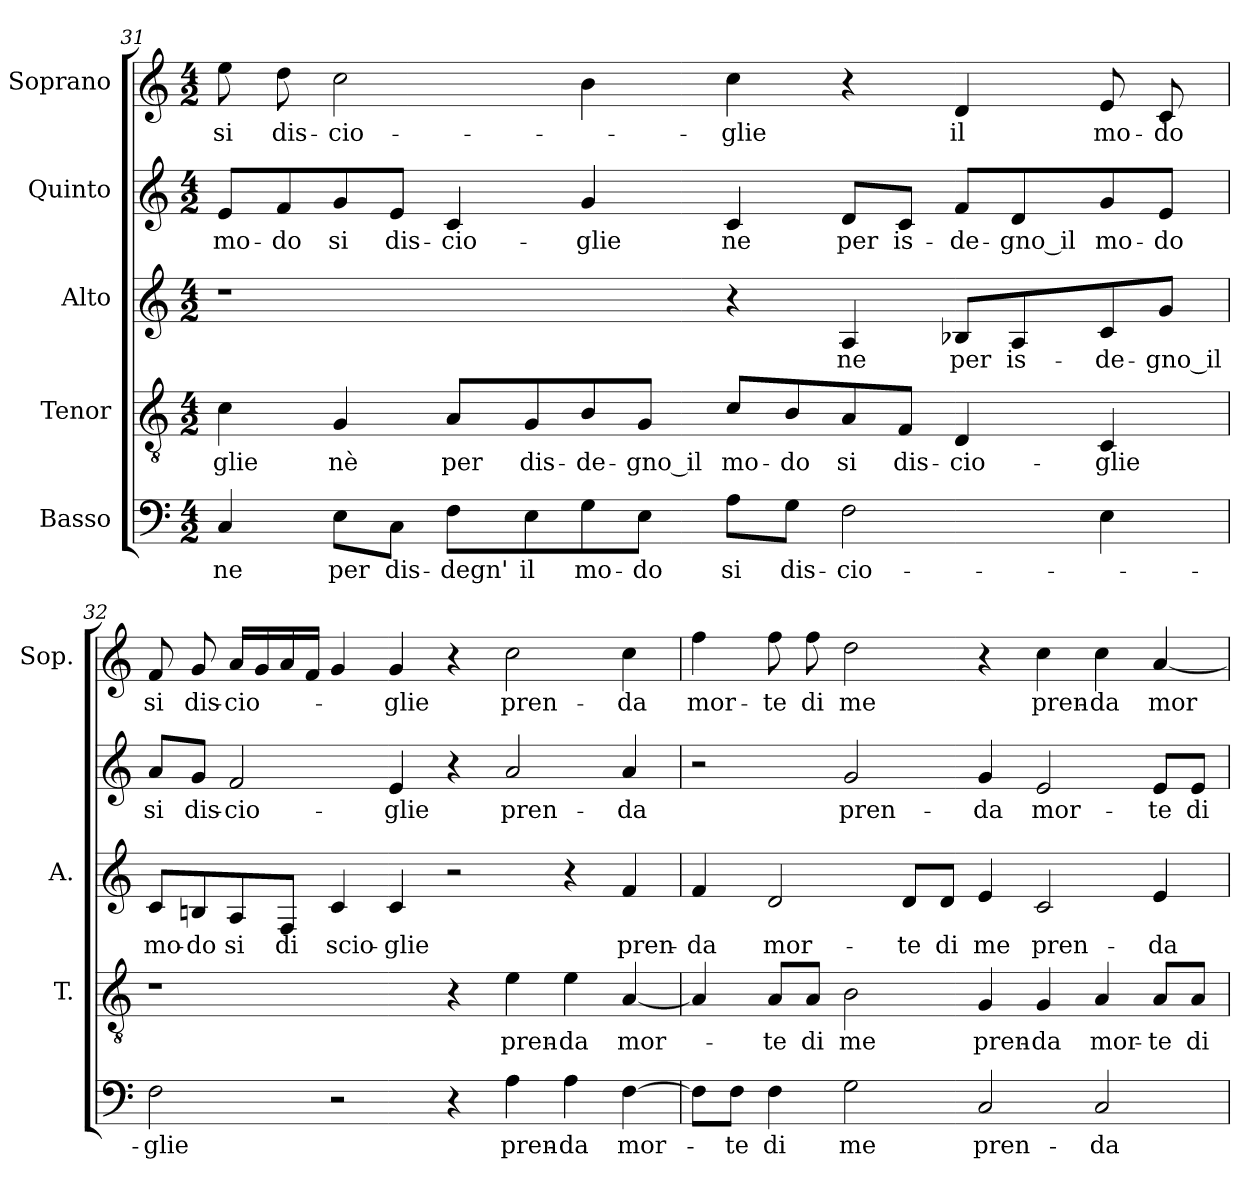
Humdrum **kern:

**kern	**text	**kern	**text	**kern	**text	**kern	**text	**kern	**text
*part5	*part5	*part4	*part4	*part3	*part3	*part2	*part2	*part1	*part1
*staff5	*staff5	*staff4	*staff4	*staff3	*staff3	*staff2	*staff2	*staff1	*staff1
*I"Basso	*	*I"Tenor	*	*I"Alto	*	*I"Quinto	*	*I"Soprano	*
*	*	*I'T.	*	*I'A.	*	*	*	*I'Sop.	*
*clefF4	*	*clefGv2	*	*clefG2	*	*clefG2	*	*clefG2	*
*	*	*ITrd7c12	*	*	*	*	*	*	*
*k[]	*	*k[]	*	*k[]	*	*k[]	*	*k[]	*
*C:	*	*C:	*	*C:	*	*C:	*	*C:	*
*M4/2	*	*M4/2	*	*M4/2	*	*M4/2	*	*M4/2	*
=31	=31	=31	=31	=31	=31	=31	=31	=31	=31
!	!LO:LY:b:color=#000000	!	!	!	!	!	!	!	!
!	!	!	!LO:LY:b:color=#000000	!	!	!	!	!	!
!	!	!	!	!	!	!	!LO:LY:b:color=#000000	!	!
!	!	!	!	!	!	!	!	!	!LO:LY:b:color=#000000
4Ci/	ne	4Ci\	-glie	1r	.	8ei/L	mo-	8eei\	si
!	!	!	!	!	!	!	!LO:LY:b:color=#000000	!	!
!	!	!	!	!	!	!	!	!	!LO:LY:b:color=#000000
.	.	.	.	.	.	8fi/	-do	8ddi\	dis-
!	!LO:LY:b:color=#000000	!	!	!	!	!	!	!	!
!	!	!	!LO:LY:b:color=#000000	!	!	!	!	!	!
!	!	!	!	!	!	!	!LO:LY:b:color=#000000	!	!
!	!	!	!	!	!	!	!	!	!LO:LY:b:color=#000000
8Ei\L	per	4GGi/	nè	.	.	8gi/	si	2cci\	-cio-
!	!LO:LY:b:color=#000000	!	!	!	!	!	!	!	!
!	!	!	!	!	!	!	!LO:LY:b:color=#000000	!	!
8Ci\J	dis-	.	.	.	.	8ei/J	dis-	.	.
!	!LO:LY:b:color=#000000	!	!	!	!	!	!	!	!
!	!	!	!LO:LY:b:color=#000000	!	!	!	!	!	!
!	!	!	!	!	!	!	!LO:LY:b:color=#000000	!	!
8Fi\L	-degn'	8AAi/L	per	.	.	4ci/	-cio-	.	.
!	!LO:LY:b:color=#000000	!	!	!	!	!	!	!	!
!	!	!	!LO:LY:b:color=#000000	!	!	!	!	!	!
8Ei\	il	8GGi/	dis-	.	.	.	.	.	.
!	!LO:LY:b:color=#000000	!	!	!	!	!	!	!	!
!	!	!	!LO:LY:b:color=#000000	!	!	!	!	!	!
!	!	!	!	!	!	!	!LO:LY:b:color=#000000	!	!
8Gi\	mo-	8BBi/	-de-	.	.	4gi/	-glie	4bi\	.
!	!LO:LY:b:color=#000000	!	!	!	!	!	!	!	!
!	!	!	!LO:LY:b:color=#000000	!	!	!	!	!	!
8Ei\J	-do	8GGi/J	-gno_il	.	.	.	.	.	.
!	!LO:LY:b:color=#000000	!	!	!	!	!	!	!	!
!	!	!	!LO:LY:b:color=#000000	!	!	!	!	!	!
!	!	!	!	!	!	!	!LO:LY:b:color=#000000	!	!
!	!	!	!	!	!	!	!	!	!LO:LY:b:color=#000000
8Ai\L	si	8Ci/L	mo-	4r	.	4ci/	ne	4cci\	-glie
!	!LO:LY:b:color=#000000	!	!	!	!	!	!	!	!
!	!	!	!LO:LY:b:color=#000000	!	!	!	!	!	!
8Gi\J	dis-	8BBi/	-do	.	.	.	.	.	.
!	!LO:LY:b:color=#000000	!	!	!	!	!	!	!	!
!	!	!	!LO:LY:b:color=#000000	!	!	!	!	!	!
!	!	!	!	!	!LO:LY:b:color=#000000	!	!	!	!
!	!	!	!	!	!	!	!LO:LY:b:color=#000000	!	!
2Fi\	-cio-	8AAi/	si	4Ai/	ne	8di/L	per	4r	.
!	!	!	!LO:LY:b:color=#000000	!	!	!	!	!	!
!	!	!	!	!	!	!	!LO:LY:b:color=#000000	!	!
.	.	8FFi/J	dis-	.	.	8ci/J	is-	.	.
!	!	!	!LO:LY:b:color=#000000	!	!	!	!	!	!
!	!	!	!	!	!LO:LY:b:color=#000000	!	!	!	!
!	!	!	!	!	!	!	!LO:LY:b:color=#000000	!	!
!	!	!	!	!	!	!	!	!	!LO:LY:b:color=#000000
.	.	4DDi/	-cio-	8B-Xi/L	per	8fi/L	-de-	4di/	il
!	!	!	!	!	!LO:LY:b:color=#000000	!	!	!	!
!	!	!	!	!	!	!	!LO:LY:b:color=#000000	!	!
.	.	.	.	8Ai/	is-	8di/	-gno_il	.	.
!	!	!	!LO:LY:b:color=#000000	!	!	!	!	!	!
!	!	!	!	!	!LO:LY:b:color=#000000	!	!	!	!
!	!	!	!	!	!	!	!LO:LY:b:color=#000000	!	!
!	!	!	!	!	!	!	!	!	!LO:LY:b:color=#000000
4Ei\	.	4CCi/	-glie	8ci/	-de-	8gi/	mo-	8ei/	mo-
!	!	!	!	!	!LO:LY:b:color=#000000	!	!	!	!
!	!	!	!	!	!	!	!LO:LY:b:color=#000000	!	!
!	!	!	!	!	!	!	!	!	!LO:LY:b:color=#000000
.	.	.	.	8gi/J	-gno_il	8ei/J	-do	8ci/	-do
!!LO:LB:g=z
=32	=32	=32	=32	=32	=32	=32	=32	=32	=32
!	!LO:LY:b:color=#000000	!	!	!	!	!	!	!	!
!	!	!	!	!	!LO:LY:b:color=#000000	!	!	!	!
!	!	!	!	!	!	!	!LO:LY:b:color=#000000	!	!
!	!	!	!	!	!	!	!	!	!LO:LY:b:color=#000000
2Fi\	-glie	1r	.	8ci/L	mo-	8ai/L	si	8fi/	si
!	!	!	!	!	!LO:LY:b:color=#000000	!	!	!	!
!	!	!	!	!	!	!	!LO:LY:b:color=#000000	!	!
!	!	!	!	!	!	!	!	!	!LO:LY:b:color=#000000
.	.	.	.	8Bni/	-do	8gi/J	dis-	8gi/	dis-
!	!	!	!	!	!LO:LY:b:color=#000000	!	!	!	!
!	!	!	!	!	!	!	!LO:LY:b:color=#000000	!	!
!	!	!	!	!	!	!	!	!	!LO:LY:b:color=#000000
.	.	.	.	8Ai/	si	2fi/	-cio-	16ai/LL	-cio-
.	.	.	.	.	.	.	.	16gi/	.
!	!	!	!	!	!LO:LY:b:color=#000000	!	!	!	!
.	.	.	.	8Fi/J	di	.	.	16ai/	.
.	.	.	.	.	.	.	.	16fi/JJ	.
!	!	!	!	!	!LO:LY:b:color=#000000	!	!	!	!
2r	.	.	.	4ci/	scio-	.	.	4gi/	.
!	!	!	!	!	!LO:LY:b:color=#000000	!	!	!	!
!	!	!	!	!	!	!	!LO:LY:b:color=#000000	!	!
!	!	!	!	!	!	!	!	!	!LO:LY:b:color=#000000
.	.	.	.	4ci/	-glie	4ei/	-glie	4gi/	-glie
4r	.	4r	.	2r	.	4r	.	4r	.
!	!LO:LY:b:color=#000000	!	!	!	!	!	!	!	!
!	!	!	!LO:LY:b:color=#000000	!	!	!	!	!	!
!	!	!	!	!	!	!	!LO:LY:b:color=#000000	!	!
!	!	!	!	!	!	!	!	!	!LO:LY:b:color=#000000
4Ai\	pren-	4Ei\	pren-	.	.	2ai/	pren-	2cci\	pren-
!	!LO:LY:b:color=#000000	!	!	!	!	!	!	!	!
!	!	!	!LO:LY:b:color=#000000	!	!	!	!	!	!
4Ai\	-da	4Ei\	-da	4r	.	.	.	.	.
!	!LO:LY:b:color=#000000	!	!	!	!	!	!	!	!
!	!	!	!LO:LY:b:color=#000000	!	!	!	!	!	!
!	!	!	!	!	!LO:LY:b:color=#000000	!	!	!	!
!	!	!	!	!	!	!	!LO:LY:b:color=#000000	!	!
!	!	!	!	!	!	!	!	!	!LO:LY:b:color=#000000
[>4Fi\	mor-	[<4AAi/	mor-	4fi/	pren-	4ai/	-da	4cci\	-da
=33	=33	=33	=33	=33	=33	=33	=33	=33	=33
!	!	!	!	!	!LO:LY:b:color=#000000	!	!	!	!
!	!	!	!	!	!	!	!	!	!LO:LY:b:color=#000000
8Fi\L]	.	4AAi/]	.	4fi/	-da	2r	.	4ffi\	mor-
!	!LO:LY:b:color=#000000	!	!	!	!	!	!	!	!
8Fi\J	-te	.	.	.	.	.	.	.	.
!	!LO:LY:b:color=#000000	!	!	!	!	!	!	!	!
!	!	!	!LO:LY:b:color=#000000	!	!	!	!	!	!
!	!	!	!	!	!LO:LY:b:color=#000000	!	!	!	!
!	!	!	!	!	!	!	!	!	!LO:LY:b:color=#000000
4Fi\	di	8AAi/L	-te	2di/	mor-	.	.	8ffi\	-te
!	!	!	!LO:LY:b:color=#000000	!	!	!	!	!	!
!	!	!	!	!	!	!	!	!	!LO:LY:b:color=#000000
.	.	8AAi/J	di	.	.	.	.	8ffi\	di
!	!LO:LY:b:color=#000000	!	!	!	!	!	!	!	!
!	!	!	!LO:LY:b:color=#000000	!	!	!	!	!	!
!	!	!	!	!	!	!	!LO:LY:b:color=#000000	!	!
!	!	!	!	!	!	!	!	!	!LO:LY:b:color=#000000
2Gi\	me	2BBi\	me	.	.	2gi/	pren-	2ddi\	me
!	!	!	!	!	!LO:LY:b:color=#000000	!	!	!	!
.	.	.	.	8di/L	-te	.	.	.	.
!	!	!	!	!	!LO:LY:b:color=#000000	!	!	!	!
.	.	.	.	8di/J	di	.	.	.	.
!	!LO:LY:b:color=#000000	!	!	!	!	!	!	!	!
!	!	!	!LO:LY:b:color=#000000	!	!	!	!	!	!
!	!	!	!	!	!LO:LY:b:color=#000000	!	!	!	!
!	!	!	!	!	!	!	!LO:LY:b:color=#000000	!	!
2Ci/	pren-	4GGi/	pren-	4ei/	me	4gi/	-da	4r	.
!	!	!	!LO:LY:b:color=#000000	!	!	!	!	!	!
!	!	!	!	!	!LO:LY:b:color=#000000	!	!	!	!
!	!	!	!	!	!	!	!LO:LY:b:color=#000000	!	!
!	!	!	!	!	!	!	!	!	!LO:LY:b:color=#000000
.	.	4GGi/	-da	2ci/	pren-	2ei/	mor-	4cci\	pren-
!	!LO:LY:b:color=#000000	!	!	!	!	!	!	!	!
!	!	!	!LO:LY:b:color=#000000	!	!	!	!	!	!
!	!	!	!	!	!	!	!	!	!LO:LY:b:color=#000000
2Ci/	-da	4AAi/	mor-	.	.	.	.	4cci\	-da
!	!	!	!LO:LY:b:color=#000000	!	!	!	!	!	!
!	!	!	!	!	!LO:LY:b:color=#000000	!	!	!	!
!	!	!	!	!	!	!	!LO:LY:b:color=#000000	!	!
!	!	!	!	!	!	!	!	!	!LO:LY:b:color=#000000
.	.	8AAi/L	-te	4ei/	-da	8ei/L	-te	[<4ai/	mor-
!	!	!	!LO:LY:b:color=#000000	!	!	!	!	!	!
!	!	!	!	!	!	!	!LO:LY:b:color=#000000	!	!
.	.	8AAi/J	di	.	.	8ei/J	di	.	.
=	=	=	=	=	=	=	=	=	=
*-	*-	*-	*-	*-	*-	*-	*-	*-	*-
